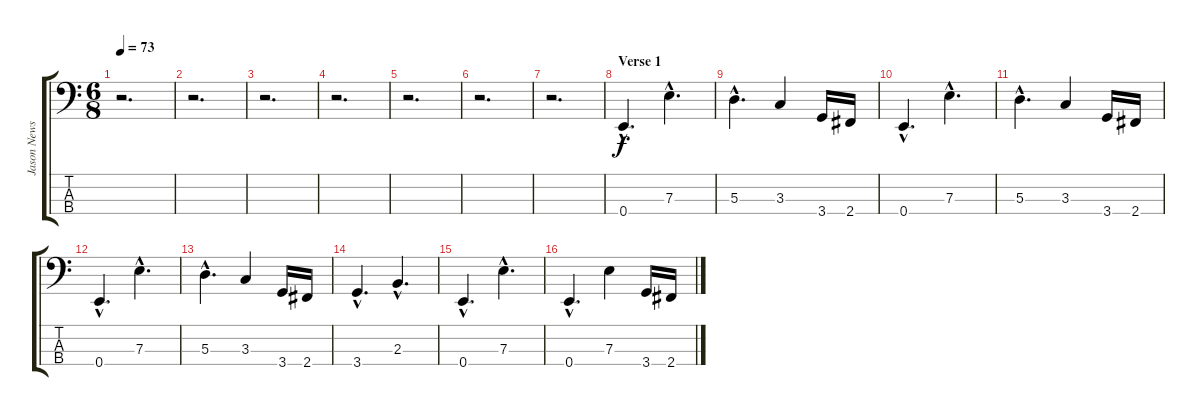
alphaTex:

\track ("Jason Newsted" "Jason News") {instrument electricbasspick}
\staff {score tabs}
\tuning (G2 D2 A1 E1) {hide}
\ts (6 8)
\tempo 73
\clef f4
\ks c
r.2{d dy f} |
r.2{d} |
r.2{d} |
r.2{d} |
r.2{d} |
r.2{d} |
r.2{d} |
\section ("" "Verse 1")
0.4{hac}.4{d} 7.3{hac}.4{d} |
5.3{hac}.4{d} 3.3.4 3.4.16 2.4.16 |
0.4{hac}.4{d} 7.3{hac}.4{d} |
5.3{hac}.4{d} 3.3.4 3.4.16 2.4.16 |
0.4{hac}.4{d} 7.3{hac}.4{d} |
5.3{hac}.4{d} 3.3.4 3.4.16 2.4.16 |
3.4{hac}.4{d} 2.3{hac}.4{d} |
0.4{hac}.4{d} 7.3{hac}.4{d} |
0.4{hac}.4{d} 7.3.4 3.4.16 2.4.16
